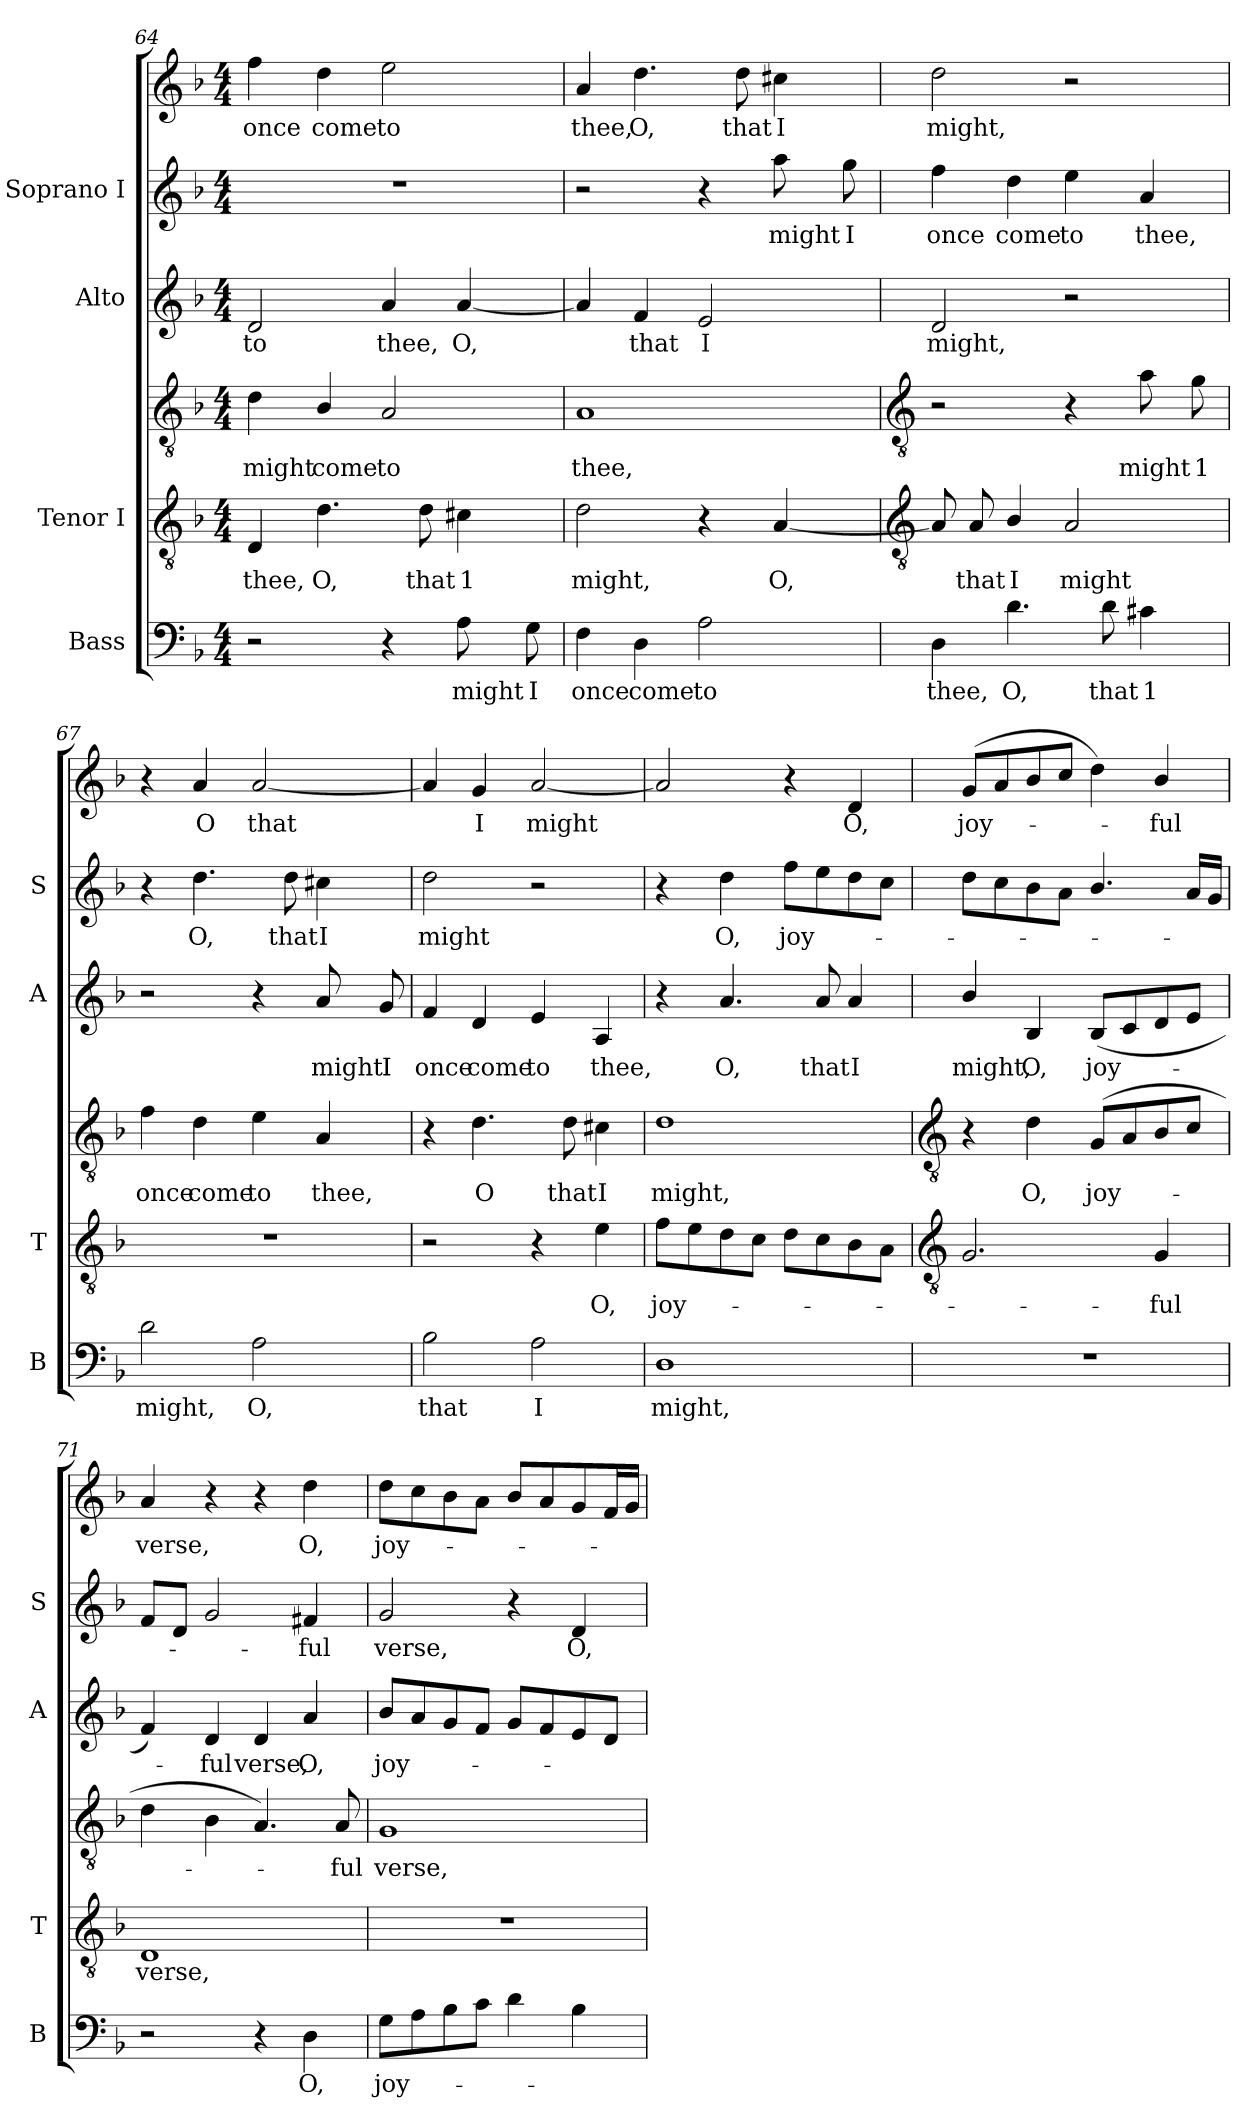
**kern	**text	**kern	**text	**kern	**text	**kern	**text	**kern	**text	**kern	**text
*part4	*part4	*part3	*part3	*part3	*part3	*part2	*part2	*part1	*part1	*part1	*part1
*staff6	*staff6	*staff5	*staff5	*staff4	*staff4	*staff3	*staff3	*staff2	*staff2	*staff1	*staff1
*I"Bass	*	*I"Tenor I	*	*	*	*I"Alto	*	*I"Soprano I	*	*	*
*I'B	*	*I'T	*	*	*	*I'A	*	*I'S	*	*	*
*clefF4	*	*clefGv2	*	*clefGv2	*	*clefG2	*	*clefG2	*	*clefG2	*
*k[b-]	*	*k[b-]	*	*k[b-]	*	*k[b-]	*	*k[b-]	*	*k[b-]	*
*F:	*	*F:	*	*F:	*	*F:	*	*F:	*	*F:	*
*M4/4	*	*M4/4	*	*M4/4	*	*M4/4	*	*M4/4	*	*M4/4	*
=64	=64	=64	=64	=64	=64	=64	=64	=64	=64	=64	=64
!	!	!	!LO:LY:b	!	!LO:LY:b	!	!LO:LY:b	!	!	!	!LO:LY:b
2r	.	4D	thee,	4d	might	2d	to	1r	.	4ff	once
!	!	!	!LO:LY:b	!	!LO:LY:b	!	!	!	!	!	!LO:LY:b
.	.	4.d	O,	4B-/	come	.	.	.	.	4dd	come
!	!	!	!	!	!LO:LY:b	!	!LO:LY:b	!	!	!	!LO:LY:b
4r	.	.	.	2A	to	4a	thee,	.	.	2ee	to
!	!	!	!LO:LY:b	!	!	!	!	!	!	!	!
.	.	8d	that	.	.	.	.	.	.	.	.
!	!LO:LY:b	!	!LO:LY:b	!	!	!	!LO:LY:b	!	!	!	!
8A	might	4c#X	1	.	.	[4a	O,	.	.	.	.
!	!LO:LY:b	!	!	!	!	!	!	!	!	!	!
8G	I	.	.	.	.	.	.	.	.	.	.
=65	=65	=65	=65	=65	=65	=65	=65	=65	=65	=65	=65
!	!LO:LY:b	!	!LO:LY:b	!	!LO:LY:b	!	!	!	!	!	!LO:LY:b
4F	once	2d	might,	1A	thee,	4a]	.	2r	.	4a	thee,
!	!LO:LY:b	!	!	!	!	!	!LO:LY:b	!	!	!	!LO:LY:b
4D	come	.	.	.	.	4f	that	.	.	4.dd	O,
!	!LO:LY:b	!	!	!	!	!	!LO:LY:b	!	!	!	!
2A	to	4r	.	.	.	2e	I	4r	.	.	.
!	!	!	!	!	!	!	!	!	!	!	!LO:LY:b
.	.	.	.	.	.	.	.	.	.	8dd	that
!	!	!	!LO:LY:b	!	!	!	!	!	!LO:LY:b	!	!LO:LY:b
.	.	[4A	O,	.	.	.	.	8aa	might	4cc#X	I
!	!	!	!	!	!	!	!	!	!LO:LY:b	!	!
.	.	.	.	.	.	.	.	8gg	I	.	.
!!LO:LB:g=z
=66	=66	=66	=66	=66	=66	=66	=66	=66	=66	=66	=66
*	*	*clefGv2	*	*clefGv2	*	*	*	*	*	*	*
!	!LO:LY:b	!	!	!	!	!	!LO:LY:b	!	!LO:LY:b	!	!LO:LY:b
4D	thee,	8A]	.	2r	.	2d	might,	4ff	once	2dd	might,
!	!	!	!LO:LY:b	!	!	!	!	!	!	!	!
.	.	8A	that	.	.	.	.	.	.	.	.
!	!LO:LY:b	!	!LO:LY:b	!	!	!	!	!	!LO:LY:b	!	!
4.d	O,	4B-/	I	.	.	.	.	4dd	come	.	.
!	!	!	!LO:LY:b	!	!	!	!	!	!LO:LY:b	!	!
.	.	2A	might	4r	.	2r	.	4ee	to	2r	.
!	!LO:LY:b	!	!	!	!	!	!	!	!	!	!
8d	that	.	.	.	.	.	.	.	.	.	.
!	!LO:LY:b	!	!	!	!LO:LY:b	!	!	!	!LO:LY:b	!	!
4c#X	1	.	.	8a	might	.	.	4a	thee,	.	.
!	!	!	!	!	!LO:LY:b	!	!	!	!	!	!
.	.	.	.	8g	1	.	.	.	.	.	.
=67	=67	=67	=67	=67	=67	=67	=67	=67	=67	=67	=67
!	!LO:LY:b	!	!	!	!LO:LY:b	!	!	!	!	!	!
2d	might,	1r	.	4f	once	2r	.	4r	.	4r	.
!	!	!	!	!	!LO:LY:b	!	!	!	!LO:LY:b	!	!LO:LY:b
.	.	.	.	4d	come	.	.	4.dd	O,	4a	O
!	!LO:LY:b	!	!	!	!LO:LY:b	!	!	!	!	!	!LO:LY:b
2A	O,	.	.	4e	to	4r	.	.	.	[2a	that
!	!	!	!	!	!	!	!	!	!LO:LY:b	!	!
.	.	.	.	.	.	.	.	8dd	that	.	.
!	!	!	!	!	!LO:LY:b	!	!LO:LY:b	!	!LO:LY:b	!	!
.	.	.	.	4A	thee,	8a	might	4cc#X	I	.	.
!	!	!	!	!	!	!	!LO:LY:b	!	!	!	!
.	.	.	.	.	.	8g	I	.	.	.	.
=68	=68	=68	=68	=68	=68	=68	=68	=68	=68	=68	=68
!	!LO:LY:b	!	!	!	!	!	!LO:LY:b	!	!LO:LY:b	!	!
2B-	that	2r	.	4r	.	4f	once	2dd	might	4a]	.
!	!	!	!	!	!LO:LY:b	!	!LO:LY:b	!	!	!	!LO:LY:b
.	.	.	.	4.d	O	4d	come	.	.	4g	I
!	!LO:LY:b	!	!	!	!	!	!LO:LY:b	!	!	!	!LO:LY:b
2A	I	4r	.	.	.	4e	to	2r	.	[2a	might
!	!	!	!	!	!LO:LY:b	!	!	!	!	!	!
.	.	.	.	8d	that	.	.	.	.	.	.
!	!	!	!LO:LY:b	!	!LO:LY:b	!	!LO:LY:b	!	!	!	!
.	.	4e	O,	4c#X	I	4A	thee,	.	.	.	.
=69	=69	=69	=69	=69	=69	=69	=69	=69	=69	=69	=69
!	!LO:LY:b	!	!LO:LY:b	!	!LO:LY:b	!	!	!	!	!	!
1D	might,	8fL	joy-	1d	might,	4r	.	4r	.	2a]	.
.	.	8e	.	.	.	.	.	.	.	.	.
!	!	!	!	!	!	!	!LO:LY:b	!	!LO:LY:b	!	!
.	.	8d	.	.	.	4.a	O,	4dd	O,	.	.
.	.	8cJ	.	.	.	.	.	.	.	.	.
!	!	!	!	!	!	!	!	!	!LO:LY:b	!	!
.	.	8dL	.	.	.	.	.	8ffL	joy-	4r	.
!	!	!	!	!	!	!	!LO:LY:b	!	!	!	!
.	.	8c	.	.	.	8a	that	8ee	.	.	.
!	!	!	!	!	!	!	!LO:LY:b	!	!	!	!LO:LY:b
.	.	8B-	.	.	.	4a	I	8dd	.	4d	O,
.	.	8AJ	.	.	.	.	.	8ccJ	.	.	.
!!LO:LB:g=z
=70	=70	=70	=70	=70	=70	=70	=70	=70	=70	=70	=70
*	*	*clefGv2	*	*clefGv2	*	*	*	*	*	*	*
!	!	!	!	!	!	!	!LO:LY:b	!	!	!	!LO:LY:b
1r	.	2.G	.	4r	.	4b-/	might,	8ddL	.	(<8gL	joy-
.	.	.	.	.	.	.	.	8cc	.	8a	.
!	!	!	!	!	!LO:LY:b	!	!LO:LY:b	!	!	!	!
.	.	.	.	4d	O,	4B-	O,	8b-	.	8b-	.
.	.	.	.	.	.	.	.	8aJ	.	8ccJ	.
!	!	!	!	!	!LO:LY:b	!	!LO:LY:b	!	!	!	!
.	.	.	.	(<8GL	joy-	(<8B-L	joy-	4.b-/	.	4dd)	.
.	.	.	.	8A	.	8c	.	.	.	.	.
!	!	!	!LO:LY:b	!	!	!	!	!	!	!	!LO:LY:b
.	.	4G	-ful	8B-	.	8d	.	.	.	4b-/	ful
.	.	.	.	8cJ	.	8eJ	.	16aLL	.	.	.
.	.	.	.	.	.	.	.	16gJJ	.	.	.
=71	=71	=71	=71	=71	=71	=71	=71	=71	=71	=71	=71
!	!	!	!LO:LY:b	!	!	!	!	!	!	!	!LO:LY:b
2r	.	1D	verse,	4d	.	4f)	.	8fL	.	4a	verse,
.	.	.	.	.	.	.	.	8dJ	.	.	.
!	!	!	!	!	!	!	!LO:LY:b	!	!	!	!
.	.	.	.	4B-	.	4d	ful	2g	.	4r	.
!	!	!	!	!	!	!	!LO:LY:b	!	!	!	!
4r	.	.	.	4.A)	.	4d	verse,	.	.	4r	.
!	!LO:LY:b	!	!	!	!	!	!LO:LY:b	!	!LO:LY:b	!	!LO:LY:b
4D	O,	.	.	.	.	4a	O,	4f#X	ful	4dd	O,
!	!	!	!	!	!LO:LY:b	!	!	!	!	!	!
.	.	.	.	8A	ful	.	.	.	.	.	.
=72	=72	=72	=72	=72	=72	=72	=72	=72	=72	=72	=72
!	!LO:LY:b	!	!	!	!LO:LY:b	!	!LO:LY:b	!	!LO:LY:b	!	!LO:LY:b
8GL	joy-	1r	.	1G	verse,	8b-L	joy-	2g	verse,	8ddL	joy-
8A	.	.	.	.	.	8a	.	.	.	8cc	.
8B-	.	.	.	.	.	8g	.	.	.	8b-	.
8cJ	.	.	.	.	.	8fJ	.	.	.	8aJ	.
4d	.	.	.	.	.	8gL	.	4r	.	8b-L	.
.	.	.	.	.	.	8f	.	.	.	8a	.
!	!	!	!	!	!	!	!	!	!LO:LY:b	!	!
4B-	.	.	.	.	.	8e	.	4d	O,	8g	.
.	.	.	.	.	.	8dJ	.	.	.	16fL	.
.	.	.	.	.	.	.	.	.	.	16gJJ	.
=	=	=	=	=	=	=	=	=	=	=	=
*-	*-	*-	*-	*-	*-	*-	*-	*-	*-	*-	*-
